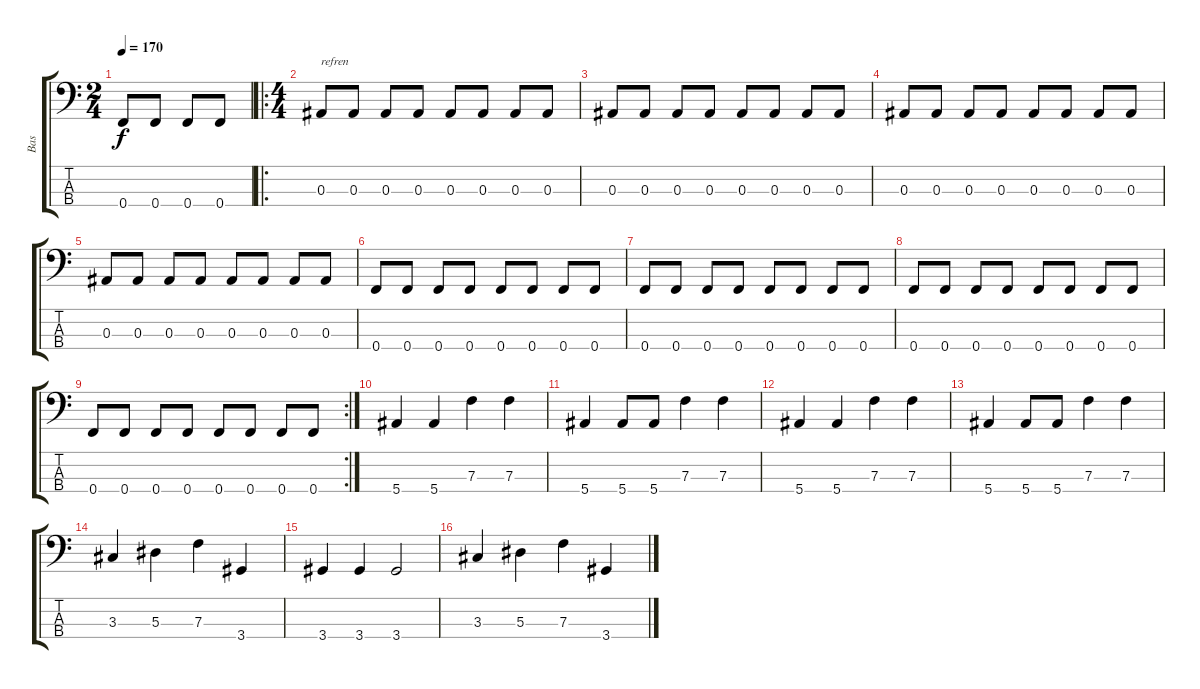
\track ("Bas" "Bas") {instrument electricbassfinger}
\staff {score tabs}
\tuning (Ab2 Eb2 Bb1 F1) {hide}
\ts (2 4)
\tempo 170
\clef f4
\ks c
0.4.8{dy f} 0.4.8 0.4.8 0.4.8 |
\ro
\ts (4 4)
0.3.8{txt "refren"} 0.3.8 0.3.8 0.3.8 0.3.8 0.3.8 0.3.8 0.3.8 |
0.3.8 0.3.8 0.3.8 0.3.8 0.3.8 0.3.8 0.3.8 0.3.8 |
0.3.8 0.3.8 0.3.8 0.3.8 0.3.8 0.3.8 0.3.8 0.3.8 |
0.3.8 0.3.8 0.3.8 0.3.8 0.3.8 0.3.8 0.3.8 0.3.8 |
0.4.8 0.4.8 0.4.8 0.4.8 0.4.8 0.4.8 0.4.8 0.4.8 |
0.4.8 0.4.8 0.4.8 0.4.8 0.4.8 0.4.8 0.4.8 0.4.8 |
0.4.8 0.4.8 0.4.8 0.4.8 0.4.8 0.4.8 0.4.8 0.4.8 |
\rc 2
0.4.8 0.4.8 0.4.8 0.4.8 0.4.8 0.4.8 0.4.8 0.4.8 |
5.4.4 5.4.4 7.3.4 7.3.4 |
5.4.4 5.4.8 5.4.8 7.3.4 7.3.4 |
5.4.4 5.4.4 7.3.4 7.3.4 |
5.4.4 5.4.8 5.4.8 7.3.4 7.3.4 |
3.3.4 5.3.4 7.3.4 3.4.4 |
3.4.4 3.4.4 3.4.2 |
3.3.4 5.3.4 7.3.4 3.4.4
